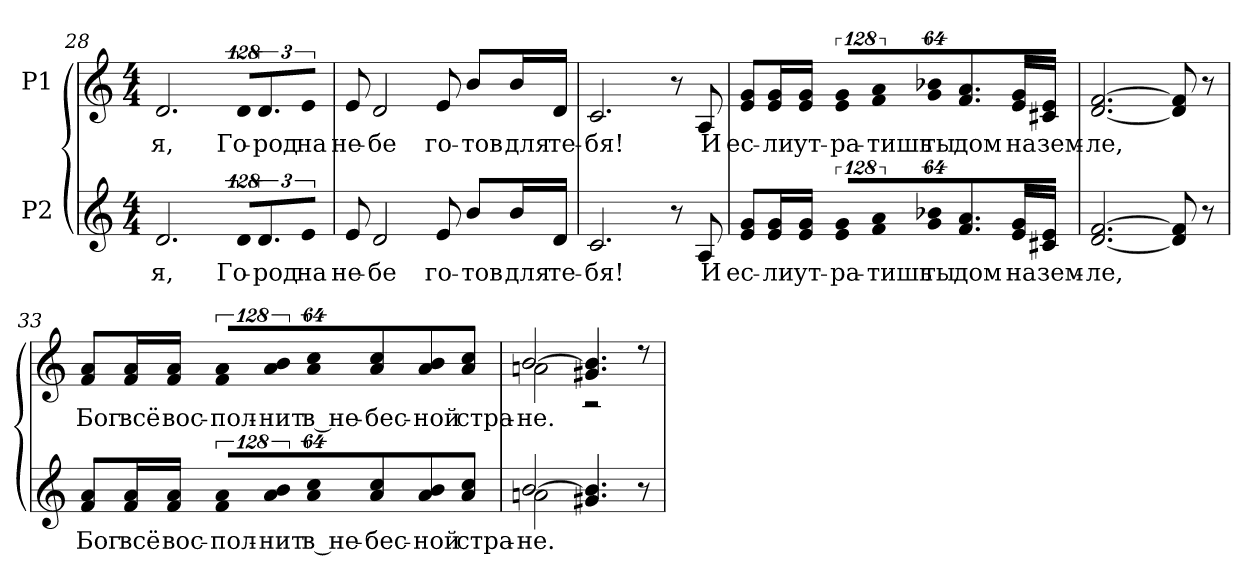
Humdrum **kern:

**kern	**text	**kern	**text
*part2	*part2	*part1	*part1
*staff2	*staff2	*staff1	*staff1
*I"P2	*	*I"P1	*
*clefG2	*	*clefG2	*
*	*	*ITrd7c12	*
*k[]	*	*k[]	*
*C:	*	*C:	*
*M4/4	*	*M4/4	*
=28	=28	=28	=28
!	!LO:LY:b:color=#000000	!	!
!	!	!	!LO:LY:b:color=#000000
2.di/	-я,	2.Di/	-я,
!LO:N:vis=8	!	!	!
!	!LO:LY:b:color=#000000	!LO:N:vis=8	!
!	!	!	!LO:LY:b:color=#000000
1024%85di/L	Го-	1024%85Di/L	Го-
!	!LO:LY:b:color=#000000	!	!
!	!	!	!LO:LY:b:color=#000000
12.di/	-род	12.Di/	-род
!LO:N:vis=16	!	!	!
!	!LO:LY:b:color=#000000	!LO:N:vis=16	!
!	!	!	!LO:LY:b:color=#000000
1024%43ei/Jk	на	1024%43Ei/Jk	на
=29	=29	=29	=29
!	!LO:LY:b:color=#000000	!	!
!	!	!	!LO:LY:b:color=#000000
8ei/	не-	8Ei/	не-
!	!LO:LY:b:color=#000000	!	!
!	!	!	!LO:LY:b:color=#000000
2di/	-бе	2Di/	-бе
!	!LO:LY:b:color=#000000	!	!
!	!	!	!LO:LY:b:color=#000000
8ei/	го-	8Ei/	го-
!	!LO:LY:b:color=#000000	!	!
!	!	!	!LO:LY:b:color=#000000
8bi/L	-тов	8Bi/L	-тов
!	!LO:LY:b:color=#000000	!	!
!	!	!	!LO:LY:b:color=#000000
16bi/L	для	16Bi/L	для
!	!LO:LY:b:color=#000000	!	!
!	!	!	!LO:LY:b:color=#000000
16di/JJ	те-	16Di/JJ	те-
!!LO:LB:g=z
=30	=30	=30	=30
!	!LO:LY:b:color=#000000	!	!
!	!	!	!LO:LY:b:color=#000000
2.ci/	-бя!	2.Ci/	-бя!
8r	.	8r	.
!	!LO:LY:b:color=#000000	!	!
!	!	!	!LO:LY:b:color=#000000
8Ai/	И	8AAi/	И
=31	=31	=31	=31
!	!LO:LY:b:color=#000000	!	!
!	!	!	!LO:LY:b:color=#000000
8ei/ 8gi/L	ес-	8Ei/ 8Gi/L	ес-
!	!LO:LY:b:color=#000000	!	!
!	!	!	!LO:LY:b:color=#000000
16ei/ 16gi/L	-ли	16Ei/ 16Gi/L	-ли
!	!LO:LY:b:color=#000000	!	!
!	!	!	!LO:LY:b:color=#000000
16ei/ 16gi/JJ	ут-	16Ei/ 16Gi/JJ	ут-
!LO:N:vis=8	!	!	!
!	!LO:LY:b:color=#000000	!LO:N:vis=8	!
!	!	!	!LO:LY:b:color=#000000
1024%85ei/ 1024%85gi/L	-ра-	1024%85Ei/ 1024%85Gi/L	-ра-
!LO:N:vis=8	!	!	!
!	!LO:LY:b:color=#000000	!LO:N:vis=8	!
!	!	!	!LO:LY:b:color=#000000
1024%85fi/ 1024%85ai/	-тишь	1024%85Fi/ 1024%85Ai/	-тишь
!LO:N:vis=8	!	!	!
!	!LO:LY:b:color=#000000	!LO:N:vis=8	!
!	!	!	!LO:LY:b:color=#000000
512%43gi/ 512%43b-Xi/J	ты	512%43Gi/ 512%43B-Xi/J	ты
!	!LO:LY:b:color=#000000	!	!
!	!	!	!LO:LY:b:color=#000000
4.fi/ 4.ai	дом	4.Fi/ 4.Ai	дом
!	!LO:LY:b:color=#000000	!	!
!	!	!	!LO:LY:b:color=#000000
16ei/ 16gi/LL	на	16Ei/ 16Gi/LL	на
!	!LO:LY:b:color=#000000	!	!
!	!	!	!LO:LY:b:color=#000000
16c#Xi/ 16ei/JJ	зем-	16C#Xi/ 16Ei/JJ	зем-
=32	=32	=32	=32
!	!LO:LY:b:color=#000000	!	!
!	!	!	!LO:LY:b:color=#000000
[<2.di/ [>2.fi	-ле,	[<2.Di/ [>2.Fi	-ле,
8di/] 8fi]	.	8Di/] 8Fi]	.
8r	.	8r	.
!!LO:LB:g=z
=33	=33	=33	=33
!	!LO:LY:b:color=#000000	!	!
!	!	!	!LO:LY:b:color=#000000
8fi/ 8ai/L	Бог	8Fi/ 8Ai/L	Бог
!	!LO:LY:b:color=#000000	!	!
!	!	!	!LO:LY:b:color=#000000
16fi/ 16ai/L	всё	16Fi/ 16Ai/L	всё
!	!LO:LY:b:color=#000000	!	!
!	!	!	!LO:LY:b:color=#000000
16fi/ 16ai/JJ	вос-	16Fi/ 16Ai/JJ	вос-
!LO:N:vis=8	!	!	!
!	!LO:LY:b:color=#000000	!LO:N:vis=8	!
!	!	!	!LO:LY:b:color=#000000
1024%85fi/ 1024%85ai/L	-пол-	1024%85Fi/ 1024%85Ai/L	-пол-
!LO:N:vis=8	!	!	!
!	!LO:LY:b:color=#000000	!LO:N:vis=8	!
!	!	!	!LO:LY:b:color=#000000
1024%85ai/ 1024%85bi/	-нит	1024%85Ai/ 1024%85Bi/	-нит
!LO:N:vis=8	!	!	!
!	!LO:LY:b:color=#000000	!LO:N:vis=8	!
!	!	!	!LO:LY:b:color=#000000
512%43ai/ 512%43cci/J	в не-	512%43Ai/ 512%43ci/J	в не-
!	!LO:LY:b:color=#000000	!	!
!	!	!	!LO:LY:b:color=#000000
8ai\ 8cci	-бес-	8Ai\ 8ci	-бес-
!	!LO:LY:b:color=#000000	!	!
!	!	!	!LO:LY:b:color=#000000
4ai/ 4bi	-ной	4Ai/ 4Bi	-ной
!	!LO:LY:b:color=#000000	!	!
!	!	!	!LO:LY:b:color=#000000
8ai\ 8cci	стра-	8Ai\ 8ci	стра-
=34	=34	=34	=34
!	!LO:LY:b:color=#000000	!	!
*^	*	*	*
!	!	!	!	!LO:LY:b:color=#000000
*	*	*	*^	*
[>2bi/	2ani\	-не.	[>2Bi/	2Ani\	-не.
4.g#Xi/ 4.bi]	2ryy	.	4.G#Xi/ 4.Bi]	2r	.
8r	.	.	8r	.	.
*v	*v	*	*	*	*
*	*	*v	*v	*
=	=	=	=
*-	*-	*-	*-
